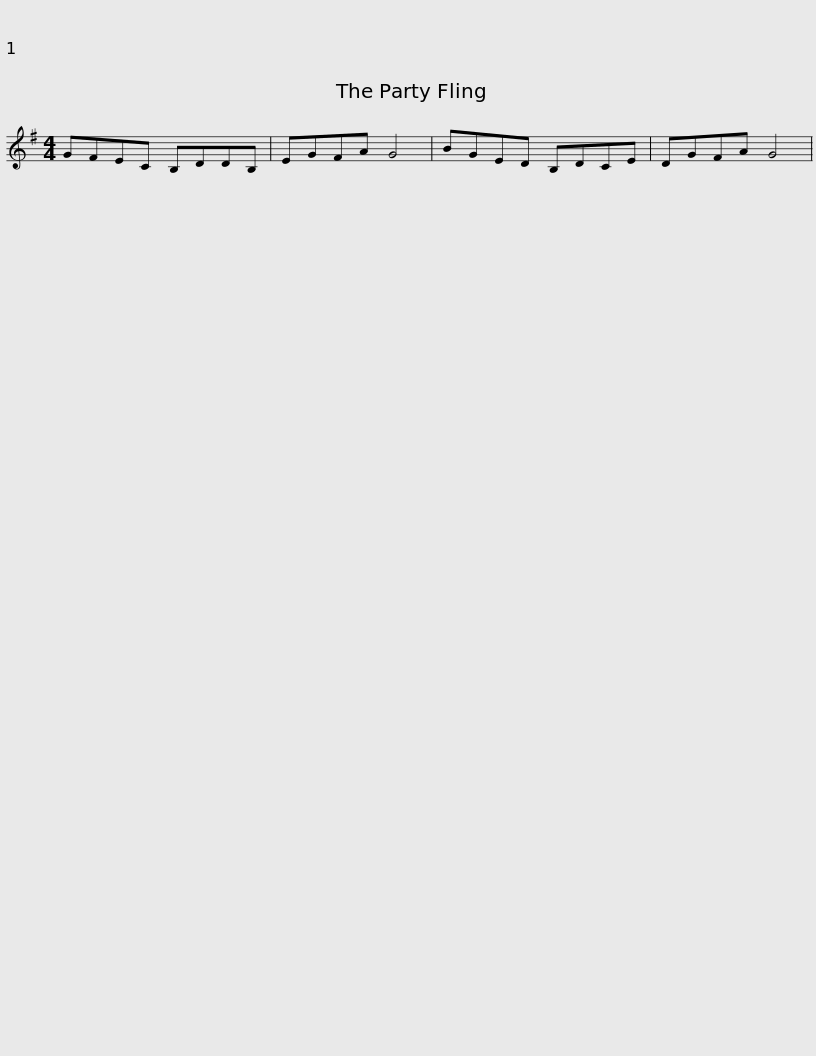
X:1
L:1/8
M:4/4
I:linebreak $
K:G
V:1 treble
V:1
 GFEC B,DDB, | EGFA G4 | BGED B,DCE | DGFA G4 | %4
